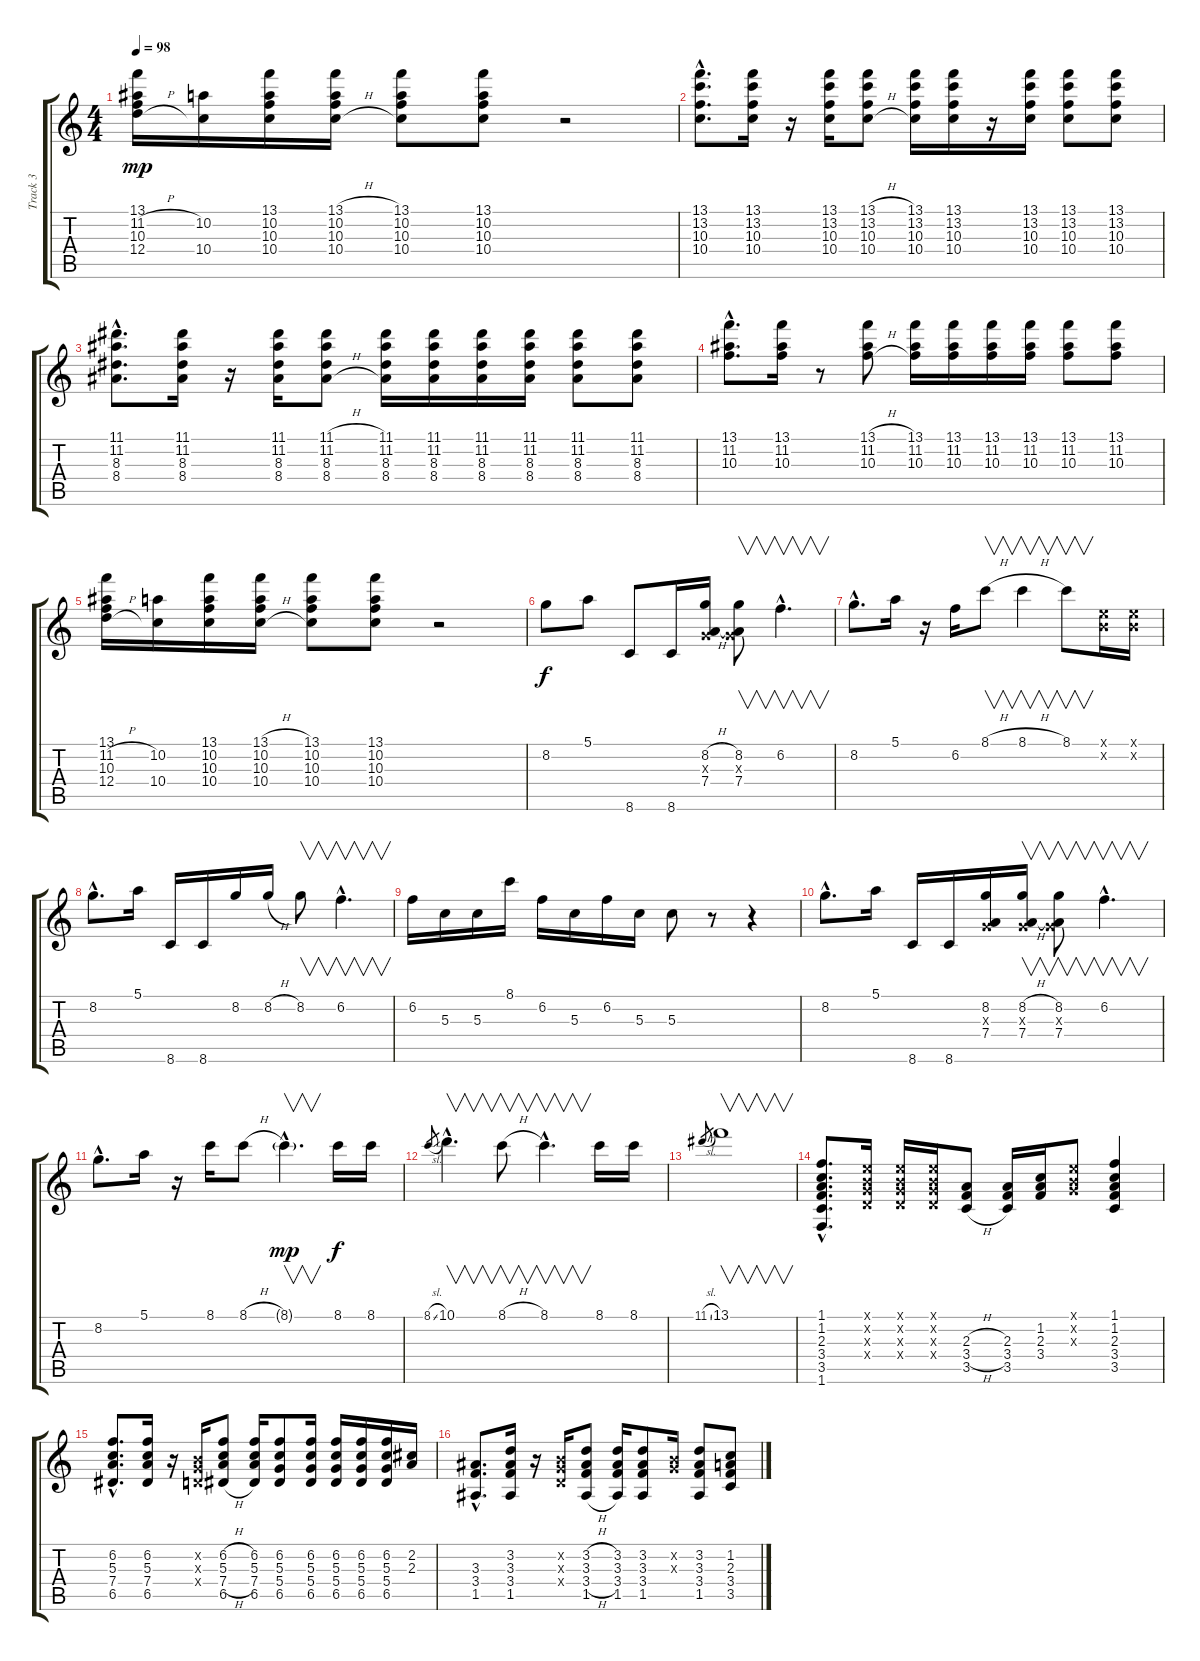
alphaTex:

\track ("Track 3" "Track 3") {instrument overdrivenguitar}
\staff {score tabs}
\tuning (E4 B3 G3 D3 A2 E2) {hide}
\ts (4 4)
\tempo 98
\clef g2
\ks c
(13.1 11.2{h} 10.3 12.4{h}).16{dy mp} (10.2 10.4).16 (13.1 10.2 10.3 10.4).16 (13.1{h} 10.2{h} 10.3{h} 10.4{h}).16 (13.1 10.2 10.3 10.4).8 (13.1 10.2 10.3 10.4).8 r.2 |
(13.1{hac} 13.2{hac} 10.3{hac} 10.4{hac}).8{d} (13.1 13.2 10.3 10.4).16 r.16 (13.1 13.2 10.3 10.4).16 (13.1{h} 13.2{h} 10.3{h} 10.4{h}).8 (13.1 13.2 10.3 10.4).16 (13.1 13.2 10.3 10.4).16 r.16 (13.1 13.2 10.3 10.4).16 (13.1 13.2 10.3 10.4).8 (13.1 13.2 10.3 10.4).8 |
(11.1{hac} 11.2{hac} 8.3{hac} 8.4{hac}).8{d} (11.1 11.2 8.3 8.4).16 r.16 (11.1 11.2 8.3 8.4).16 (11.1{h} 11.2{h} 8.3{h} 8.4{h}).8 (11.1 11.2 8.3 8.4).16 (11.1 11.2 8.3 8.4).16 (11.1 11.2 8.3 8.4).16 (11.1 11.2 8.3 8.4).16 (11.1 11.2 8.3 8.4).8 (11.1 11.2 8.3 8.4).8 |
(13.1{hac} 11.2{hac} 10.3{hac}).8{d} (13.1 11.2 10.3).16 r.8 (13.1{h} 11.2{h} 10.3{h}).8 (13.1 11.2 10.3).16 (13.1 11.2 10.3).16 (13.1 11.2 10.3).16 (13.1 11.2 10.3).16 (13.1 11.2 10.3).8 (13.1 11.2 10.3).8 |
(13.1 11.2{h} 10.3 12.4{h}).16 (10.2 10.4).16 (13.1 10.2 10.3 10.4).16 (13.1{h} 10.2{h} 10.3{h} 10.4{h}).16 (13.1 10.2 10.3 10.4).8 (13.1 10.2 10.3 10.4).8 r.2 |
8.2.8{dy f} 5.1.8 8.6.8 8.6.16 (8.2{h} 0.3{x} 7.4{h}).16 (8.2 0.3{x} 7.4).8{v} 6.2{hac}.4{v d} |
8.2{hac}.8{d} 5.1.16 r.16 6.2.16 8.1{h}.8{v} 8.1{h}.4{v} 8.1.8{v} (0.1{x} 0.2{x}).16 (0.1{x} 0.2{x}).16 |
8.2{hac}.8{d} 5.1.16 8.6.16 8.6.16 8.2.16 8.2{h}.16 8.2.8{v} 6.2{hac}.4{v d} |
6.2.16 5.3.16 5.3.16 8.1.16 6.2.16 5.3.16 6.2.16 5.3.16 5.3.8 r.8 r.4 |
8.2{hac}.8{d} 5.1.16 8.6.16 8.6.16 (8.2 0.3{x} 7.4).16 (8.2{h} 0.3{x} 7.4{h}).16{v} (8.2 0.3{x} 7.4).8{v} 6.2{hac}.4{v d} |
8.2{hac}.8{d} 5.1.16 r.16 8.1.16 8.1{h}.8 8.1{g hac}.4{v d dy mp} 8.1.16{dy f} 8.1.16 |
8.1{sl}.8{gr} 10.1{hac}.4{v d} 8.1{h}.8{v} 8.1{hac}.4{v d} 8.1.16 8.1.16 |
11.1{sl}.8{gr} 13.1.1{v} |
(1.1{hac} 1.2{hac} 2.3{hac} 3.4{hac} 3.5{hac} 1.6{hac}).8{d} (0.1{x} 0.2{x} 0.3{x} 0.4{x}).16 (0.1{x} 0.2{x} 0.3{x} 0.4{x}).16 (0.1{x} 0.2{x} 0.3{x} 0.4{x}).16 (2.3{h} 3.4{h} 3.5{h}).8 (2.3 3.4 3.5).16 (1.2 2.3 3.4).16 (0.1{x} 0.2{x} 0.3{x}).8 (1.1 1.2 2.3 3.4 3.5).4 |
(6.2{hac} 5.3{hac} 7.4{hac} 6.5{hac}).8{d} (6.2 5.3 7.4 6.5).16 r.16 (0.2{x} 0.3{x} 0.4{x}).16 (6.2{h} 5.3{h} 7.4{h} 6.5{h}).8 (6.2 5.3 7.4 6.5).16 (6.2 5.3 5.4 6.5).8 (6.2 5.3 5.4 6.5).16 (6.2 5.3 5.4 6.5).16 (6.2 5.3 5.4 6.5).16 (6.2 5.3 5.4 6.5).16 (2.2 2.3).16 |
(3.3{hac} 3.4{hac} 1.5{hac}).8{d} (3.2 3.3 3.4 1.5).16 r.16 (0.2{x} 0.3{x} 0.4{x}).16 (3.2{h} 3.3{h} 3.4{h} 1.5{h}).8 (3.2 3.3 3.4 1.5).16 (3.2 3.3 3.4 1.5).8 (0.2{x} 0.3{x}).16 (3.2 3.3 3.4 1.5).8 (1.2 2.3 3.4 3.5).8
